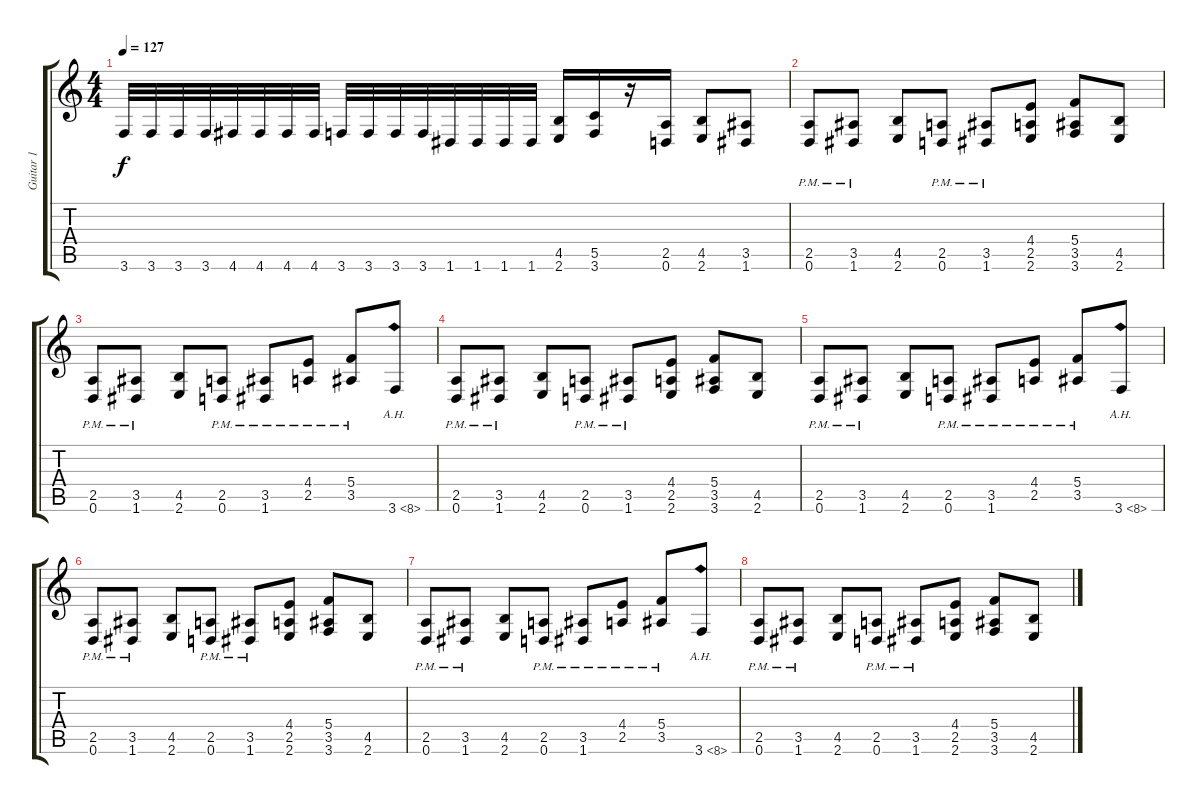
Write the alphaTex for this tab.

\track ("Guitar 1" "Guitar 1") {instrument distortionguitar}
\staff {score tabs}
\tuning (D4 A3 F3 C3 G2 D2) {hide}
\ts (4 4)
\tempo 127
\clef g2
\ks c
3.6.32{dy f} 3.6.32 3.6.32 3.6.32 4.6.32 4.6.32 4.6.32 4.6.32 3.6.32 3.6.32 3.6.32 3.6.32 1.6.32 1.6.32 1.6.32 1.6.32 (4.5 2.6).16 (5.5 3.6).16 r.16 (2.5 0.6).16 (4.5 2.6).8 (3.5 1.6).8 |
(2.5{pm} 0.6{pm}).8 (3.5{pm} 1.6{pm}).8 (4.5 2.6).8 (2.5{pm} 0.6{pm}).8 (3.5{pm} 1.6{pm}).8 (4.4 2.5 2.6).8 (5.4 3.5 3.6).8 (4.5 2.6).8 |
(2.5{pm} 0.6{pm}).8 (3.5{pm} 1.6{pm}).8 (4.5 2.6).8 (2.5 0.6{pm}).8 (3.5{pm} 1.6{pm}).8 (4.4{pm} 2.5).8 (5.4{pm} 3.5{pm}).8 3.6{ah 5}.8 |
(2.5{pm} 0.6{pm}).8 (3.5{pm} 1.6{pm}).8 (4.5 2.6).8 (2.5{pm} 0.6{pm}).8 (3.5{pm} 1.6{pm}).8 (4.4 2.5 2.6).8 (5.4 3.5 3.6).8 (4.5 2.6).8 |
(2.5{pm} 0.6{pm}).8 (3.5{pm} 1.6{pm}).8 (4.5 2.6).8 (2.5 0.6{pm}).8 (3.5{pm} 1.6{pm}).8 (4.4{pm} 2.5).8 (5.4{pm} 3.5{pm}).8 3.6{ah 5}.8 |
(2.5{pm} 0.6{pm}).8 (3.5{pm} 1.6{pm}).8 (4.5 2.6).8 (2.5{pm} 0.6{pm}).8 (3.5{pm} 1.6{pm}).8 (4.4 2.5 2.6).8 (5.4 3.5 3.6).8 (4.5 2.6).8 |
(2.5{pm} 0.6{pm}).8 (3.5{pm} 1.6{pm}).8 (4.5 2.6).8 (2.5 0.6{pm}).8 (3.5{pm} 1.6{pm}).8 (4.4{pm} 2.5).8 (5.4{pm} 3.5{pm}).8 3.6{ah 5}.8 |
(2.5{pm} 0.6{pm}).8 (3.5{pm} 1.6{pm}).8 (4.5 2.6).8 (2.5{pm} 0.6{pm}).8 (3.5{pm} 1.6{pm}).8 (4.4 2.5 2.6).8 (5.4 3.5 3.6).8 (4.5 2.6).8
